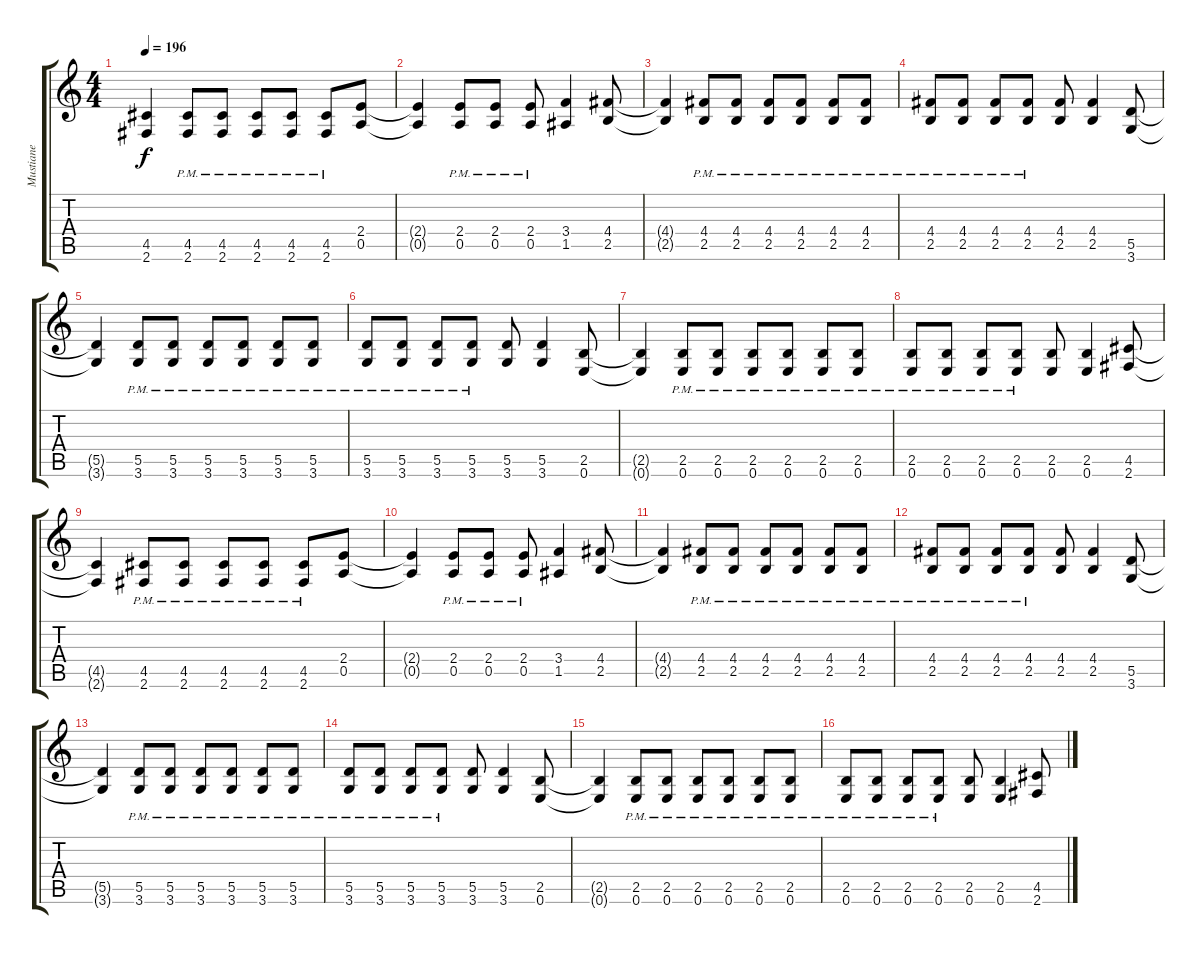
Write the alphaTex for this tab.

\track ("Mustiane" "Mustiane") {instrument distortionguitar}
\staff {score tabs}
\tuning (E4 B3 G3 D3 A2 E2) {hide}
\ts (4 4)
\tempo 196
\clef g2
\ks c
(4.5{t} 2.6{t}).4{dy f} (4.5{pm} 2.6{pm}).8 (4.5{pm} 2.6{pm}).8 (4.5{pm} 2.6{pm}).8 (4.5{pm} 2.6{pm}).8 (4.5{pm} 2.6{pm}).8 (2.4 0.5).8 |
(2.4{t} 0.5{t}).4 (2.4{pm} 0.5{pm}).8 (2.4{pm} 0.5{pm}).8 (2.4{pm} 0.5{pm}).8 (3.4 1.5).4 (4.4 2.5).8 |
(4.4{t} 2.5{t}).4 (4.4{pm} 2.5{pm}).8 (4.4{pm} 2.5{pm}).8 (4.4{pm} 2.5{pm}).8 (4.4{pm} 2.5{pm}).8 (4.4{pm} 2.5{pm}).8 (4.4{pm} 2.5{pm}).8 |
(4.4{pm} 2.5{pm}).8 (4.4{pm} 2.5{pm}).8 (4.4{pm} 2.5{pm}).8 (4.4{pm} 2.5{pm}).8 (4.4 2.5).8 (4.4 2.5).4 (5.5 3.6).8 |
(5.5{t} 3.6{t}).4 (5.5{pm} 3.6{pm}).8 (5.5{pm} 3.6{pm}).8 (5.5{pm} 3.6{pm}).8 (5.5{pm} 3.6{pm}).8 (5.5{pm} 3.6{pm}).8 (5.5{pm} 3.6{pm}).8 |
(5.5{pm} 3.6{pm}).8 (5.5{pm} 3.6{pm}).8 (5.5{pm} 3.6{pm}).8 (5.5{pm} 3.6{pm}).8 (5.5 3.6).8 (5.5 3.6).4 (2.5 0.6).8 |
(2.5{t} 0.6{t}).4 (2.5{pm} 0.6{pm}).8 (2.5{pm} 0.6{pm}).8 (2.5{pm} 0.6{pm}).8 (2.5{pm} 0.6{pm}).8 (2.5{pm} 0.6{pm}).8 (2.5{pm} 0.6{pm}).8 |
(2.5{pm} 0.6{pm}).8 (2.5{pm} 0.6{pm}).8 (2.5{pm} 0.6{pm}).8 (2.5{pm} 0.6{pm}).8 (2.5 0.6).8 (2.5 0.6).4 (4.5 2.6).8 |
(4.5{t} 2.6{t}).4 (4.5{pm} 2.6{pm}).8 (4.5{pm} 2.6{pm}).8 (4.5{pm} 2.6{pm}).8 (4.5{pm} 2.6{pm}).8 (4.5{pm} 2.6{pm}).8 (2.4 0.5).8 |
(2.4{t} 0.5{t}).4 (2.4{pm} 0.5{pm}).8 (2.4{pm} 0.5{pm}).8 (2.4{pm} 0.5{pm}).8 (3.4 1.5).4 (4.4 2.5).8 |
(4.4{t} 2.5{t}).4 (4.4{pm} 2.5{pm}).8 (4.4{pm} 2.5{pm}).8 (4.4{pm} 2.5{pm}).8 (4.4{pm} 2.5{pm}).8 (4.4{pm} 2.5{pm}).8 (4.4{pm} 2.5{pm}).8 |
(4.4{pm} 2.5{pm}).8 (4.4{pm} 2.5{pm}).8 (4.4{pm} 2.5{pm}).8 (4.4{pm} 2.5{pm}).8 (4.4 2.5).8 (4.4 2.5).4 (5.5 3.6).8 |
(5.5{t} 3.6{t}).4 (5.5{pm} 3.6{pm}).8 (5.5{pm} 3.6{pm}).8 (5.5{pm} 3.6{pm}).8 (5.5{pm} 3.6{pm}).8 (5.5{pm} 3.6{pm}).8 (5.5{pm} 3.6{pm}).8 |
(5.5{pm} 3.6{pm}).8 (5.5{pm} 3.6{pm}).8 (5.5{pm} 3.6{pm}).8 (5.5{pm} 3.6{pm}).8 (5.5 3.6).8 (5.5 3.6).4 (2.5 0.6).8 |
(2.5{t} 0.6{t}).4 (2.5{pm} 0.6{pm}).8 (2.5{pm} 0.6{pm}).8 (2.5{pm} 0.6{pm}).8 (2.5{pm} 0.6{pm}).8 (2.5{pm} 0.6{pm}).8 (2.5{pm} 0.6{pm}).8 |
(2.5{pm} 0.6{pm}).8 (2.5{pm} 0.6{pm}).8 (2.5{pm} 0.6{pm}).8 (2.5{pm} 0.6{pm}).8 (2.5 0.6).8 (2.5 0.6).4 (4.5 2.6).8
